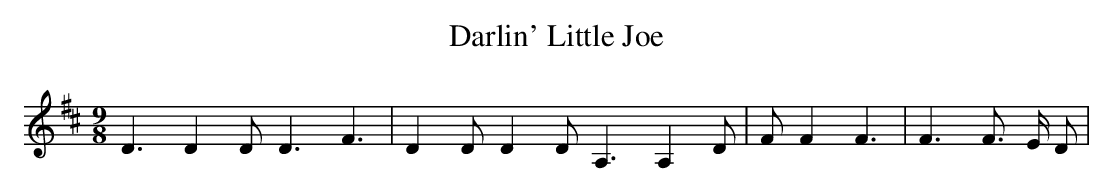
X:1
T:Darlin' Little Joe
M:9/8
L:1/4
K:D
 D3/2 D D/2 D3/2 F3/2| D D/2 D D/2 A,3/2 A, D/2| F/2 F F3/2| F3/2 F3/4 E/4 D/2|\

M:9/8
 E3 z3/4 E3/4| /4- A A/2 A3/2| A3/4 A3/4 G3/2 G G/2| B,3/2 B, B,/2 A,3/2|\
 A,/4 A,/4- A, C3/2 B, C/2|
M:9/8
 D3 z3/2| E3/2 E E/2 E3/2| F E/2 D3/2 D D/2| D3/2 A, D/2 F3/2| F F/2|\
 F3/2 E D/2|
M:9/8
 E3 z3/2| /4- A A/2 A3/2| A A/2 G3/2 G G/2| B,3/2 B,3/2 A,3/2| A,3/2 C C/2 B, C/2|\
 D3/2 z3/2 z3| E3/2 E E/2 E3/2| F E/2 D3/2 D D/2| D3/2 A,3/2 E E/2|\
 E E/2 F3/2 E E/2| D3/2 z3/2 z3|
